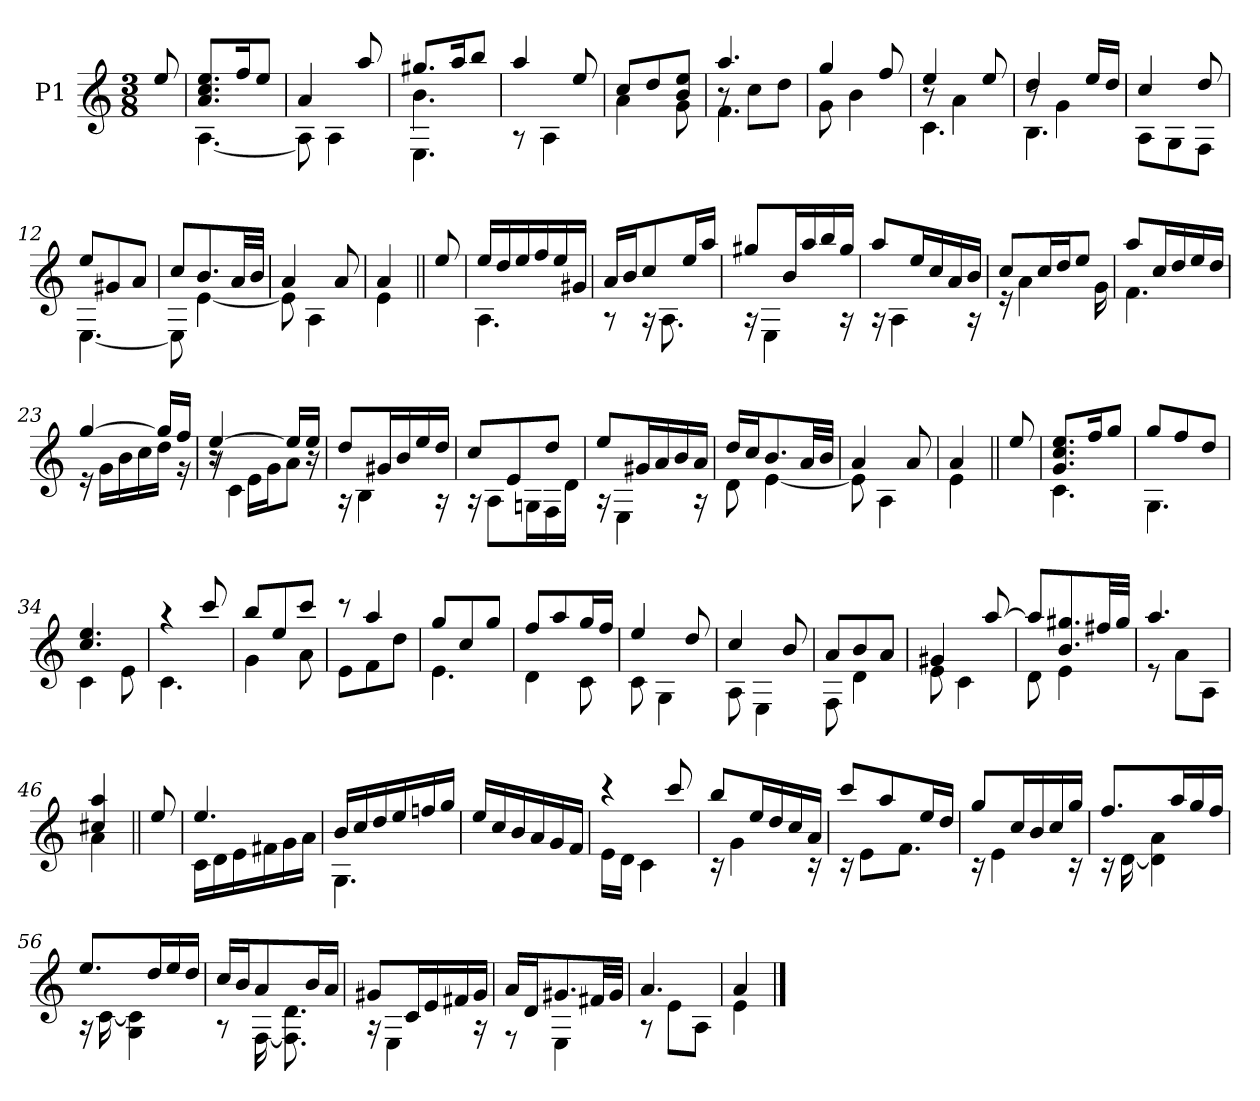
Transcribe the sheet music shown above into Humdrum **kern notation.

**kern
*part1
*staff1
*I"P1
!!LO:PB:g=z
*clefG2
*ITrd7c12
*k[]
*C:
*M3/8
*MM68
=1
8ei/
=2
*^
8.Ai/ 8.ci 8.eiL	[<4.AAi\
16fi/k	.
8ei/J	.
=3	=3
4Ai/	8AAi\]
.	4AAi\
8ai/	.
=4	=4
*	*^
8.g#Xi/L	4.Bi\	4.EEi\
16ai/k	.	.
8bi/J	.	.
*	*v	*v
=5	=5
4ai/	8r
.	4AAi\
8ei/	.
=6	=6
8ci/L	4Ai\
8di/	.
8Bi/ 8eiJ	8Gi\
=7	=7
*	*^
4.ai/	8r	4.Fi\
.	8ci\L	.
.	8di\J	.
*	*v	*v
=8	=8
4gi/	8Gi\
.	4Bi\
8fi/	.
=9	=9
*	*^
4ei/	8r	4.Ci\
.	4Ai\	.
8ei/	.	.
=10	=10	=10
4di/	8r	4.BBi\
.	4Gi\	.
16ei/LL	.	.
16di/JJ	.	.
*	*v	*v
=11	=11
4ci/	8AAi\L
.	8GGi\
8di/	8FFi\J
!!LO:LB:g=z	!!
=12	=12
8ei/L	[<4.EEi\
8G#Xi/	.
8Ai/J	.
=13	=13
8ci/L	8EEi\]
8.Bi/	[<4Ei\
32Ai/LL	.
32Bi/JJJ	.
=14	=14
4Ai/	8Ei\]
.	4AAi\
8Ai/	.
=15	=15
4Ai/	4Ei\
*v	*v
=16||
8ei/
=17
*^
16ei/LL	4.AAi\
16di/	.
16ei/	.
16fi/	.
16ei/	.
16G#Xi/JJ	.
=18	=18
16Ai/LL	8r
16Bi/J	.
8ci/	16r
.	8.AAi\
16ei/L	.
16ai/JJ	.
=19	=19
8g#Xi/L	16r
.	4EEi\
16Bi/L	.
16ai/	.
16bi/	.
16g#i/JJ	16r
=20	=20
8ai/L	16r
.	4AAi\
16ei/L	.
16ci/	.
16Ai/	.
16Bi/JJ	16r
!!LO:LB:g=z	!!
=21	=21
8ci/L	16r
.	4Ai\
16ci/L	.
16di/J	.
8ei/J	.
.	16Gi\
=22	=22
8ai/L	4.Fi\
16ci/L	.
16di/	.
16ei/	.
16di/JJ	.
=23	=23
[>4gi/	16r
.	16Gi\LL
.	16Bi\
.	16ci\
16gi/LL]	16di\JJ
16fi/JJ	16r
=24	=24
*	*^
[>4ei/	8r	16r
.	.	4Ci\
.	16Ei\LL	.
.	16Gi\J	.
16ei/LL]	8Ai\J	.
16ei/JJ	.	16r
*	*v	*v
=25	=25
8di/L	16r
.	4BBi\
16G#Xi/L	.
16Bi/	.
16ei/	.
16di/JJ	16r
=26	=26
8ci/L	16r
.	8AAi\L
8Ei/	.
.	16GGni\L
8di/J	16FFi\
.	16Di\JJ
=27	=27
8ei/L	16r
.	4EEi\
16G#Xi/L	.
16Ai/	.
16Bi/	.
16Ai/JJ	16r
!!LO:LB:g=z	!!
=28	=28
16di/LL	8Di\
16ci/J	.
8.Bi/	[<4Ei\
32Ai/LL	.
32Bi/JJJ	.
=29	=29
4Ai/	8Ei\]
.	4AAi\
8Ai/	.
=30	=30
4Ai/	4Ei\
*v	*v
=31||
8ei/
=32
*^
8.Gi/ 8.ci 8.eiL	4.Ci\
16fi/k	.
8gi/J	.
=33	=33
8gi/L	4.GGi\
8fi/	.
8di/J	.
=34	=34
4.ci/ 4.ei	4Ci\
.	8Ei\
=35	=35
4r	4.Ci\
8cci/	.
=36	=36
8bi/L	4Gi\
8ei/	.
8cci/J	8Ai\
=37	=37
8r	8Ei\L
4ai/	8Fi\
.	8di\J
=38	=38
8gi/L	4.Ei\
8ci/	.
8gi/J	.
=39	=39
8fi/L	4Di\
8ai/	.
16gi/L	8Ci\
16fi/JJ	.
!!LO:LB:g=z	!!
=40	=40
4ei/	8Ci\
.	4GGi\
8di/	.
=41	=41
4ci/	8AAi\
.	4EEi\
8Bi/	.
=42	=42
8Ai/L	8FFi\
8Bi/	4Di\
8Ai/J	.
=43	=43
4G#Xi/	8Ei\
.	4Ci\
[>8ai/	.
=44	=44
8ai/L]	8Di\
8.Bi/ 8.g#Xi	4Ei\
32f#Xi/LL	.
32g#i/JJJ	.
=45	=45
4.ai/	8r
.	8Ai\L
.	8AAi\J
=46	=46
4c#Xi/ 4ai	4Ai\
*v	*v
=47||
8ei/
=48
*^
4.ei/	16Ci\LL
.	16Di\
.	16Ei\
.	16F#Xi\
.	16Gi\
.	16Ai\JJ
=49	=49
16Bi/LL	4.GGi\
16ci/	.
16di/	.
16ei/	.
16fni/	.
16gi/JJ	.
*v	*v
!!LO:LB:g=z
=50
16ei/LL
16ci/
16Bi/
16Ai/
16Gi/
16Fi/JJ
=51
*^
4r	16Ei\LL
.	16Di\JJ
.	4Ci\
8cci/	.
=52	=52
8bi/L	16r
.	4Gi\
16ei/L	.
16di/	.
16ci/	.
16Ai/JJ	16r
=53	=53
8cci/L	16r
.	8Ei\L
8ai/	.
.	8.Fi\J
16ei/L	.
16di/JJ	.
=54	=54
8gi/L	16r
.	4Ei\
16ci/L	.
16Bi/	.
16ci/	.
16gi/JJ	16r
=55	=55
8.fi/L	16r
.	[<16Di\
.	4Di\] 4Ai
16ai/L	.
16gi/	.
16fi/JJ	.
!!LO:LB:g=z	!!
=56	=56
8.ei/L	16r
.	[<16Ci\
.	4GGi\ 4Ci]
16di/L	.
16ei/	.
16di/JJ	.
=57	=57
16ci/LL	8r
16Bi/J	.
8Ai/	[<16FFi\
.	8.FFi\] 8.Di
16Bi/L	.
16Ai/JJ	.
=58	=58
8G#Xi/L	16r
.	4EEi\
16Ci/L	.
16Ei/	.
16F#Xi/	.
16G#i/JJ	16r
=59	=59
16Ai/LL	8r
16Di/J	.
8.G#Xi/	4EEi\
32F#Xi/LL	.
32G#i/JJJ	.
=60	=60
4.Ai/	8r
.	8Ei\L
.	8AAi\J
=61	=61
4Ai/	4Ei\
*v	*v
==
*-
